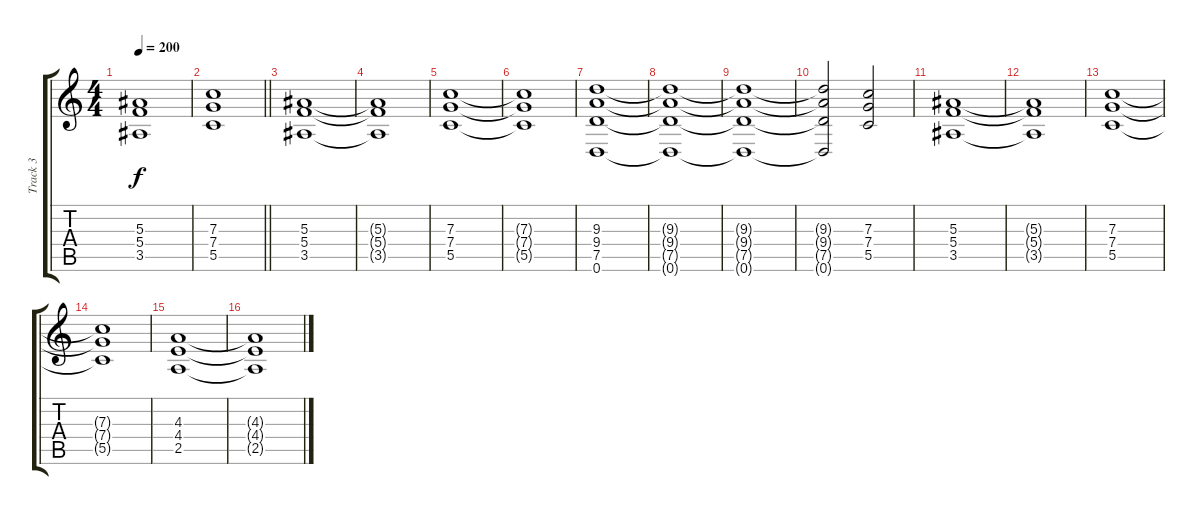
\track ("Track 3" "Track 3") {instrument distortionguitar}
\staff {score tabs}
\tuning (D4 A3 F3 C3 G2 D2) {hide}
\ts (4 4)
\tempo 200
\clef g2
\ks c
(5.3 5.4 3.5).1{dy f} |
\barLineRight lightlight
(7.3 7.4 5.5).1 |
\section ("" "")
(5.3 5.4 3.5).1 |
(5.3{t} 5.4{t} 3.5{t}).1 |
(7.3 7.4 5.5).1 |
(7.3{t} 7.4{t} 5.5{t}).1 |
(9.3 9.4 7.5 0.6).1 |
(9.3{t} 9.4{t} 7.5{t} 0.6{t}).1 |
(9.3{t} 9.4{t} 7.5{t} 0.6{t}).1 |
(9.3{t} 9.4{t} 7.5{t} 0.6{t}).2 (7.3 7.4 5.5).2 |
(5.3 5.4 3.5).1 |
(5.3{t} 5.4{t} 3.5{t}).1 |
(7.3 7.4 5.5).1 |
(7.3{t} 7.4{t} 5.5{t}).1 |
(4.3 4.4 2.5).1 |
(4.3{t} 4.4{t} 2.5{t}).1
